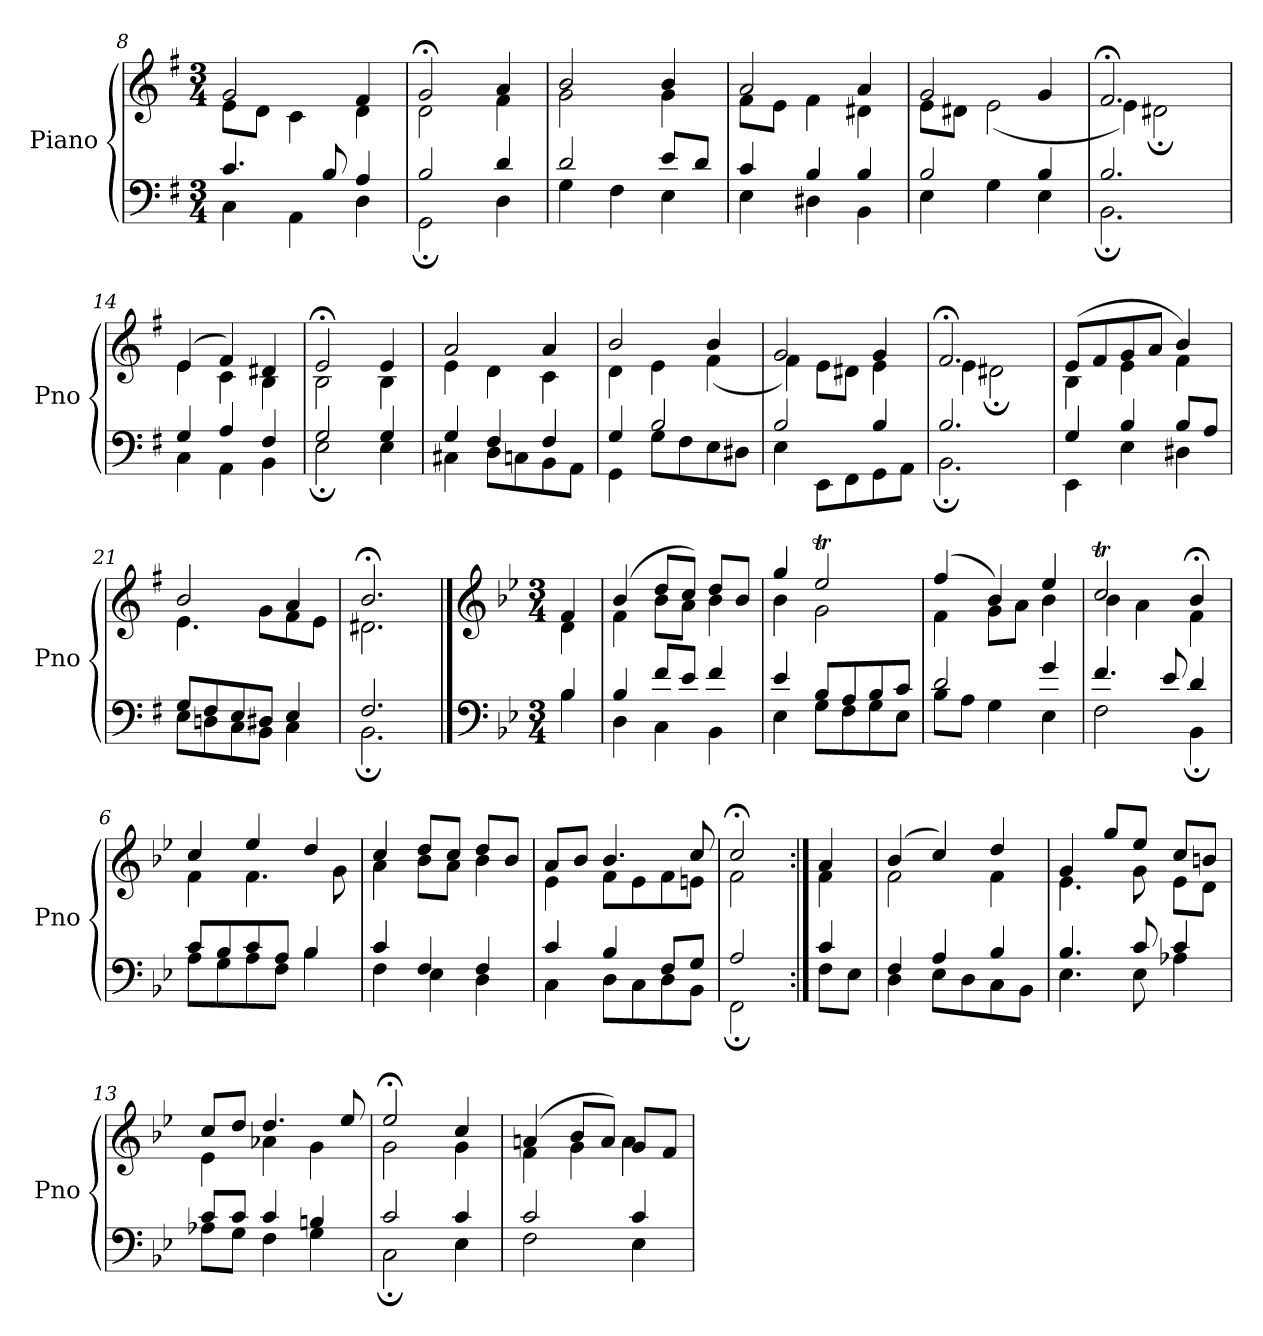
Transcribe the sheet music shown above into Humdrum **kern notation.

**kern	**kern
*part1	*part1
*staff2	*staff1
*I"Piano	*
*I'Pno	*
*clefF4	*clefG2
*k[f#]	*k[f#]
*M3/4	*M3/4
=8	=8
*^	*^
4.c/	4C\	2g/	8e\L
.	.	.	8d\J
.	4AA\	.	4c\
8B/	.	.	.
4A/	4D\	4f#/	4d\
=9	=9	=9	=9
2B/	2GG;\	2g;</	2d\
4d/	4D\	4a/	4f#\
=10	=10	=10	=10
2d/	4G\	2b/	2g\
.	4F#\	.	.
8e/L	4E\	4b/	4g\
8d/J	.	.	.
=11	=11	=11	=11
4c/	4E\	2a/	8f#\L
.	.	.	8e\J
4B/	4D#X\	.	4f#\
4B/	4BB\	4a/	4d#X\
=12	=12	=12	=12
2B/	4E\	2g/	8e\L
.	.	.	8d#X\J
.	4G\	.	(<2e\
4B/	4E\	4g/	.
=13	=13	=13	=13
2.B/	2.BB;\	2.f#;</	4e\)
.	.	.	2d#X;\
=14	=14	=14	=14
4G/	4C\	(>4e/	4e\
4A/	4AA\	4f#/)	4c\
4F#/	4BB\	4d#X/	4B\
=15	=15	=15	=15
2G/	2E;\	2e;</	2B\
4G/	4E\	4e/	4B\
=16	=16	=16	=16
4G/	4C#X\	2a/	4e\
4F#/	8D\L	.	4d\
.	8Cn\	.	.
4F#/	8BB\	4a/	4c\
.	8AA\J	.	.
=17	=17	=17	=17
4G/	4GG\	2b/	4d\
2B/	8G\L	.	4e\
.	8F#\	.	.
.	8E\	4b/	(<4f#\
.	8D#X\J	.	.
=18	=18	=18	=18
2B/	4E\	2g/	4f#\)
.	8EE\L	.	8e\L
.	8FF#\	.	8d#X\J
4B/	8GG\	4g/	4e\
.	8AA\J	.	.
=19	=19	=19	=19
2.B/	2.BB;\	2.f#;</	4e\
.	.	.	2d#X;\
=20	=20	=20	=20
4G/	4EE\	(>8e/L	4B\
.	.	8f#/	.
4B/	4E\	8g/	4e\
.	.	8a/J	.
8B/L	4D#X\	4b/)	4f#\
8A/J	.	.	.
=21	=21	=21	=21
8G/L	8E\L	2b/	4.e\
8F#/	8Dn\	.	.
8E/	8C\	.	.
8D#X/J	8BB\J	.	8g\L
4E/	4C\	4a/	8f#\
.	.	.	8e\J
=22	=22	=22	=22
2.F#/	2.BB;\	2.b;</	2.d#X\
==1	==1	==1	==1
*clefF4	*	*clefG2	*
*k[b-e-]	*	*k[b-e-]	*
*M3/4	*	*M3/4	*
4B-/	4B-\	4f/	4d\
=2	=2	=2	=2
4B-/	4D\	(>4b-/	4f\
8f/L	4C\	8dd/L	8b-\L
8e-/J	.	8cc/J)	8a\J
4f/	4BB-\	8dd/L	4b-\
.	.	8b-/J	.
=3	=3	=3	=3
4e-/	4E-\	4gg/	4b-\
8B-/L	8G\L	2ee-T/	2g\
8A/	8F\	.	.
8B-/	8G\	.	.
8c/J	8E-\J	.	.
=4	=4	=4	=4
2d/	8B-\L	(>4ff/	4f\
.	8A\J	.	.
.	4G\	4b-/)	8g\L
.	.	.	8a\J
4g/	4E-\	4ee-/	4b-\
=5	=5	=5	=5
4.f/	2F\	2ccT/	4b-\
.	.	.	4a\
8e-/	.	.	.
4d/	4BB-;\	4b-;</	4f\
=6	=6	=6	=6
8c/L	8A\L	4cc/	4f\
8B-/	8G\	.	.
8c/	8A\	4ee-/	4.f\
8A/J	8F\J	.	.
4B-/	4B-\	4dd/	.
.	.	.	8g\
=7	=7	=7	=7
4c/	4F\	4cc/	4a\
4F/	4E-\	8dd/L	8b-\L
.	.	8cc/J	8a\J
4F/	4D\	8dd/L	4b-\
.	.	8b-/J	.
=8	=8	=8	=8
4c/	4C\	8a/L	4e-\
.	.	8b-/J	.
4B-/	8D\L	4.b-/	8f\L
.	8C\	.	8e-\
8F/L	8D\	.	8f\
8G/J	8BB-\J	8cc/	8en\J
=9	=9	=9	=9
2A/	2FF;\	2cc;</	2f\
=10:|!	=10:|!	=10:|!	=10:|!
4c/	8F\L	4a/	4f\
.	8E-\J	.	.
=11	=11	=11	=11
4F/	4D\	(>4b-/	2f\
4A/	8E-\L	4cc/)	.
.	8D\	.	.
4B-/	8C\	4dd/	4f\
.	8BB-\J	.	.
=12	=12	=12	=12
4.B-/	4.E-\	4g/	4.e-\
.	.	8gg/L	.
8c/	8E-\	8ee-/J	8g\
4c/	4A-X\	8cc/L	8e-\L
.	.	8bn/J	8d\J
=13	=13	=13	=13
8c/L	8A-X\L	8cc/L	4e-\
8c/J	8G\J	8dd/J	.
4c/	4F\	4.dd/	4a-X\
4Bn/	4G\	.	4g\
.	.	8ee-/	.
=14	=14	=14	=14
2c/	2C;\	2ee-;</	2g\
4c/	4E-\	4cc/	4g\
=15	=15	=15	=15
2c/	2F\	(>4an/	4f\
.	.	8b-/L	4g\
.	.	8a/J)	.
4c/	4E-\	8g/L	4a\
.	.	8f/J	.
*v	*v	*	*
*	*v	*v
=	=
*-	*-
